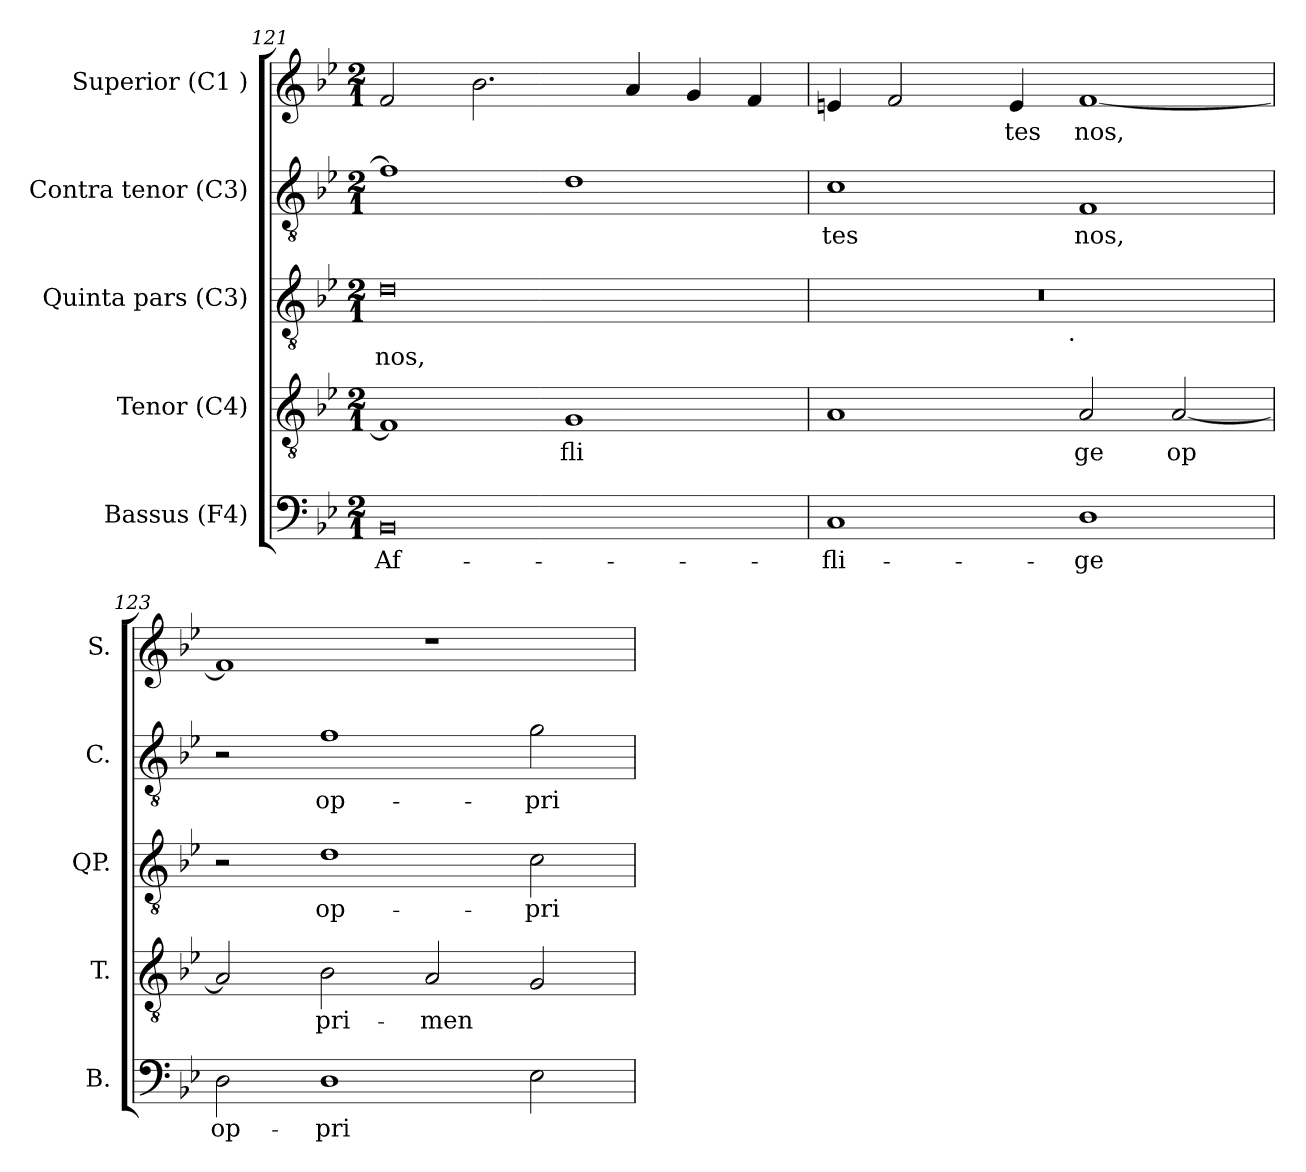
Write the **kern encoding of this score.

**kern	**text	**kern	**text	**kern	**text	**kern	**text	**kern	**text
*part5	*part5	*part4	*part4	*part3	*part3	*part2	*part2	*part1	*part1
*staff5	*staff5	*staff4	*staff4	*staff3	*staff3	*staff2	*staff2	*staff1	*staff1
*I"Bassus (F4)	*	*I"Tenor (C4)	*	*I"Quinta pars (C3)	*	*I"Contra tenor (C3)	*	*I"Superior (C1 )	*
*I'B.	*	*I'T.	*	*I'QP.	*	*I'C.	*	*I'S.	*
*clefF4	*	*clefGv2	*	*clefGv2	*	*clefGv2	*	*clefG2	*
*k[b-e-]	*	*k[b-e-]	*	*k[b-e-]	*	*k[b-e-]	*	*k[b-e-]	*
*B-:	*	*B-:	*	*B-:	*	*B-:	*	*B-:	*
*M2/1	*	*M2/1	*	*M2/1	*	*M2/1	*	*M2/1	*
=121	=121	=121	=121	=121	=121	=121	=121	=121	=121
!	!LO:LY:b:rj	!	!LO:LY:b:rj	!	!LO:LY:b:rj	!	!LO:LY:b:rj	!	!LO:LY:b:rj
0BB-	Af-	1F]	--	0d	nos,	1f]	--	2f/	--
!	!	!	!	!	!	!	!	!	!LO:LY:b:rj
.	.	.	.	.	.	.	.	2.b-\	--
!	!	!	!LO:LY:b:rj	!	!	!	!LO:LY:b:rj	!	!
.	.	1G	-fli-	.	.	1d	--	.	.
!	!	!	!	!	!	!	!	!	!LO:LY:b:rj
.	.	.	.	.	.	.	.	4a/	--
!	!	!	!	!	!	!	!	!	!LO:LY:b:rj
.	.	.	.	.	.	.	.	4g/	--
!	!	!	!	!	!	!	!	!	!LO:LY:b:rj
.	.	.	.	.	.	.	.	4f/	--
=122	=122	=122	=122	=122	=122	=122	=122	=122	=122
!	!LO:LY:b:rj	!	!LO:LY:b:rj	!	!	!	!LO:LY:b:rj	!	!LO:LY:b:rj
*	*	*	*	*^	*	*	*	*	*
1C	-fli-	1A	--	0r	2ryy	.	1c	-tes	4en/	--
!	!	!	!	!	!	!	!	!	!	!LO:LY:b:rj
.	.	.	.	.	.	.	.	.	2f/	--
.	.	.	.	.	4ryy	.	.	.	.	.
!	!	!	!	!	!	!	!	!	!	!LO:LY:b:rj
.	.	.	.	.	8...ryy	.	.	.	4e/	-tes
!	!	!	!	!	!LO:TX:b:t=.	!	!	!	!	!
.	.	.	.	.	1ryy	.	.	.	.	.
!	!LO:LY:b:rj	!	!LO:LY:b:rj	!	!	!	!	!LO:LY:b:rj	!	!LO:LY:b:rj
1D	-ge	2A/	-ge	.	.	.	1F	nos,	[<1f	nos,
!	!	!	!LO:LY:b:rj	!	!	!	!	!	!	!
.	.	[<2A/	op-	.	.	.	.	.	.	.
.	.	.	.	.	64ryy	.	.	.	.	.
!!LO:PB:g=z
=123	=123	=123	=123	=123	=123	=123	=123	=123	=123	=123
!	!LO:LY:b:rj	!	!LO:LY:b:rj	!	!	!	!	!	!	!LO:LY:b:rj
*	*	*	*	*v	*v	*	*	*	*	*
2D\	op-	2A/]	--	2r	.	2r	.	1f]	.
!	!LO:LY:b:rj	!	!LO:LY:b:rj	!	!LO:LY:b:rj	!	!LO:LY:b:rj	!	!
1D	-pri-	2B-\	-pri-	1d	op-	1f	op-	.	.
!	!	!	!LO:LY:b:rj	!	!	!	!	!	!
.	.	2A/	-men-	.	.	.	.	1r	.
!	!LO:LY:b:rj	!	!LO:LY:b:rj	!	!LO:LY:b:rj	!	!LO:LY:b:rj	!	!
2E-\	--	2G/	--	2c\	-pri-	2g\	-pri-	.	.
=	=	=	=	=	=	=	=	=	=
*-	*-	*-	*-	*-	*-	*-	*-	*-	*-
